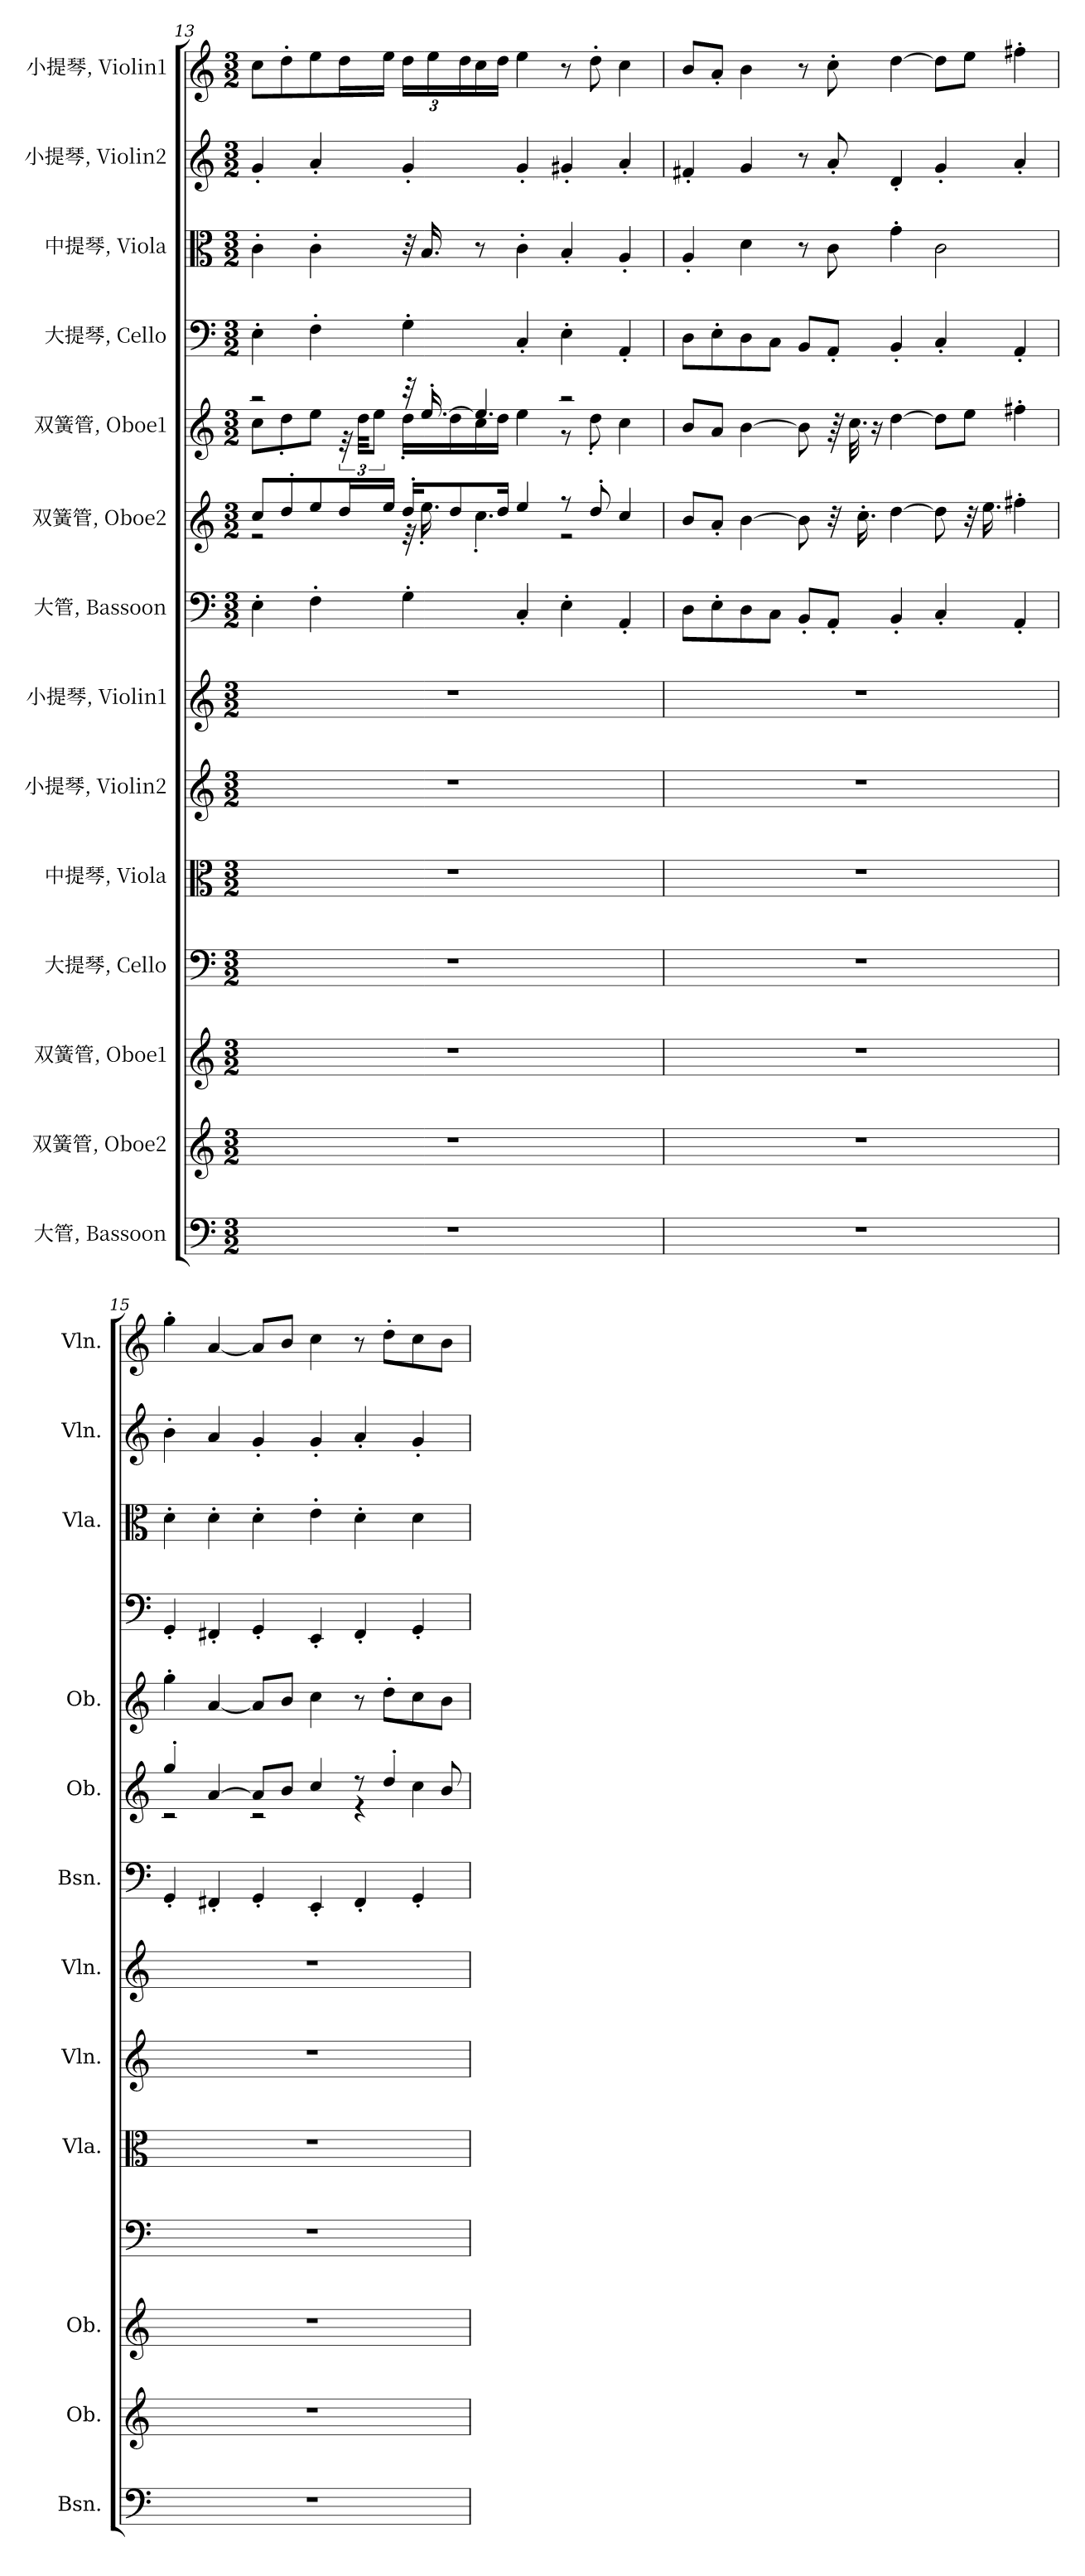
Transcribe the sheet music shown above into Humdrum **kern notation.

**kern	**kern	**kern	**kern	**kern	**kern	**kern	**kern	**kern	**kern	**kern	**kern	**kern	**kern
*part14	*part13	*part12	*part11	*part10	*part9	*part8	*part7	*part6	*part5	*part4	*part3	*part2	*part1
*staff14	*staff13	*staff12	*staff11	*staff10	*staff9	*staff8	*staff7	*staff6	*staff5	*staff4	*staff3	*staff2	*staff1
*I"大管, Bassoon	*I"双簧管, Oboe2	*I"双簧管, Oboe1	*I"大提琴, Cello	*I"中提琴, Viola	*I"小提琴, Violin2	*I"小提琴, Violin1	*I"大管, Bassoon	*I"双簧管, Oboe2	*I"双簧管, Oboe1	*I"大提琴, Cello	*I"中提琴, Viola	*I"小提琴, Violin2	*I"小提琴, Violin1
*I'Bsn.	*I'Ob.	*I'Ob.	*	*I'Vla.	*I'Vln.	*I'Vln.	*I'Bsn.	*I'Ob.	*I'Ob.	*	*I'Vla.	*I'Vln.	*I'Vln.
!!LO:PB:g=z
*clefF4	*clefG2	*clefG2	*clefF4	*clefC3	*clefG2	*clefG2	*clefF4	*clefG2	*clefG2	*clefF4	*clefC3	*clefG2	*clefG2
*k[]	*k[]	*k[]	*k[]	*k[]	*k[]	*k[]	*k[]	*k[]	*k[]	*k[]	*k[]	*k[]	*k[]
*M3/2	*M3/2	*M3/2	*M3/2	*M3/2	*M3/2	*M3/2	*M3/2	*M3/2	*M3/2	*M3/2	*M3/2	*M3/2	*M3/2
=13	=13	=13	=13	=13	=13	=13	=13	=13	=13	=13	=13	=13	=13
*	*	*	*	*	*	*	*	*^	*^	*	*	*	*
1.r	1.r	1.r	1.r	1.r	1.r	1.r	4E'\	8cc/L	2r	2r	8cc\L	4E'\	4c'\	4g'/	8cc\L
.	.	.	.	.	.	.	.	8dd'/	.	.	8dd'\	.	.	.	8dd'\
.	.	.	.	.	.	.	4F'\	8ee/	.	.	8ee\J	4F'\	4c'\	4a'/	8ee\
.	.	.	.	.	.	.	.	16dd/L	.	.	48r	.	.	.	16dd\L
.	.	.	.	.	.	.	.	.	.	.	48dd\KKL	.	.	.	.
.	.	.	.	.	.	.	.	.	.	.	12ee\J	.	.	.	.
.	.	.	.	.	.	.	.	16ee/JJ	.	.	.	.	.	.	16ee\JJ
*	*	*	*	*	*	*	*	*	*	*	*	*	*	*	*Xbrackettup
.	.	.	.	.	.	.	4G'\	16dd'/KL	32r	32r	16dd'\LL	4G'\	32r	4g'/	24dd\LL
.	.	.	.	.	.	.	.	.	16.ee'\	[16.ee'/	.	.	16.B/	.	.
.	.	.	.	.	.	.	.	.	.	.	.	.	.	.	24ee\
.	.	.	.	.	.	.	.	8dd/	.	.	16dd\	.	.	.	.
.	.	.	.	.	.	.	.	.	.	.	.	.	.	.	24dd\
.	.	.	.	.	.	.	.	.	4.cc'\	4.ee/]	16cc\	.	8r	.	16cc\
.	.	.	.	.	.	.	.	16dd/Jk	.	.	16dd\JJ	.	.	.	16dd\JJ
.	.	.	.	.	.	.	4C'/	4ee/	.	.	4ee\	4C'/	4c'\	4g'/	4ee\
.	.	.	.	.	.	.	4E'\	8r	2r	2r	8r	4E'\	4B'/	4g#X'/	8r
.	.	.	.	.	.	.	.	8dd'/	.	.	8dd'\	.	.	.	8dd'\
.	.	.	.	.	.	.	4AA'/	4cc/	.	.	4cc\	4AA'/	4A'/	4a'/	4cc\
*	*	*	*	*	*	*	*	*v	*v	*	*	*	*	*	*
*	*	*	*	*	*	*	*	*	*v	*v	*	*	*	*
=14	=14	=14	=14	=14	=14	=14	=14	=14	=14	=14	=14	=14	=14
1.r	1.r	1.r	1.r	1.r	1.r	1.r	8D\L	8b/L	8b/L	8D\L	4A'/	4f#X'/	8b/L
.	.	.	.	.	.	.	8E'\	8a'/J	8a/J	8E'\	.	.	8a'/J
.	.	.	.	.	.	.	8D\	[4b\	[4b\	8D\	4d\	4g/	4b\
.	.	.	.	.	.	.	8C\J	.	.	8C\J	.	.	.
.	.	.	.	.	.	.	8BB'/L	8b\]	8b\]	8BB/L	8r	8r	8r
.	.	.	.	.	.	.	8AA'/J	32r	64r	8AA'/J	8c\	8a'/	8cc'\
.	.	.	.	.	.	.	.	.	32.cc\	.	.	.	.
.	.	.	.	.	.	.	.	16.cc'\	.	.	.	.	.
.	.	.	.	.	.	.	.	.	16r	.	.	.	.
.	.	.	.	.	.	.	4BB'/	[4dd\	[4dd\	4BB'/	4g'\	4d'/	[4dd\
.	.	.	.	.	.	.	4C'/	8dd\]	8dd\L]	4C'/	2c\	4g'/	8dd\L]
.	.	.	.	.	.	.	.	32r	8ee\J	.	.	.	8ee\J
.	.	.	.	.	.	.	.	16.ee\	.	.	.	.	.
.	.	.	.	.	.	.	4AA'/	4ff#X'\	4ff#X'\	4AA'/	.	4a'/	4ff#X'\
=15	=15	=15	=15	=15	=15	=15	=15	=15	=15	=15	=15	=15	=15
*	*	*	*	*	*	*	*	*^	*	*	*	*	*
1.r	1.r	1.r	1.r	1.r	1.r	1.r	4GG'/	4gg'/	2r	4gg'\	4GG'/	4d'\	4b'\	4gg'\
.	.	.	.	.	.	.	4FF#X'/	[4a/	.	[4a/	4FF#X'/	4d'\	4a/	[4a/
.	.	.	.	.	.	.	4GG'/	8a/L]	2r	8a/L]	4GG'/	4d'\	4g'/	8a/L]
.	.	.	.	.	.	.	.	8b/J	.	8b/J	.	.	.	8b/J
.	.	.	.	.	.	.	4EE'/	4cc/	.	4cc\	4EE'/	4e'\	4g'/	4cc\
.	.	.	.	.	.	.	4FF#'/	8r	4r	8r	4FF#'/	4d'\	4a'/	8r
.	.	.	.	.	.	.	.	4dd'/	.	8dd'\L	.	.	.	8dd'\L
.	.	.	.	.	.	.	4GG'/	.	4cc\	8cc\	4GG'/	4d\	4g'/	8cc\
.	.	.	.	.	.	.	.	8b/	.	8b\J	.	.	.	8b\J
*	*	*	*	*	*	*	*	*v	*v	*	*	*	*	*
=	=	=	=	=	=	=	=	=	=	=	=	=	=
*-	*-	*-	*-	*-	*-	*-	*-	*-	*-	*-	*-	*-	*-
